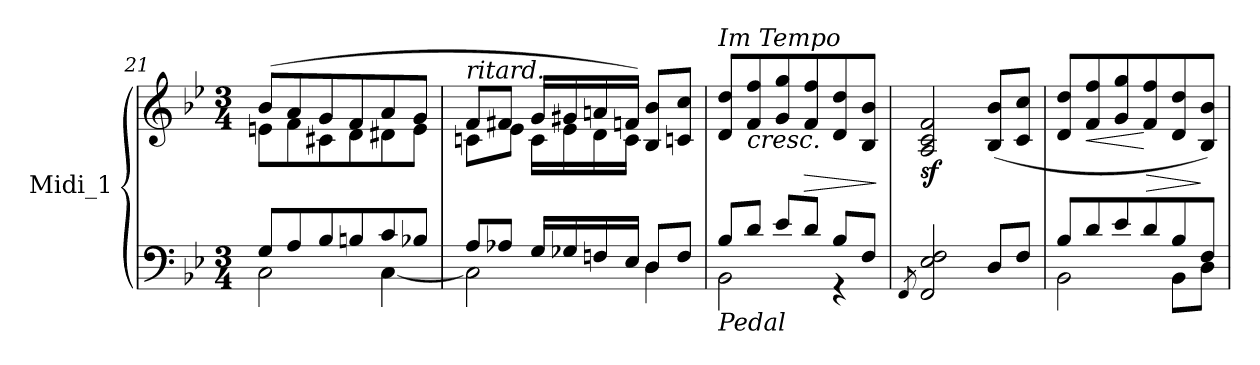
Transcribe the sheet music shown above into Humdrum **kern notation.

**kern	**kern	**dynam
*part1	*part1	*part1
*staff2	*staff1	*staff1/2
*I"Midi_1	*	*
!!LO:PB:g=z
*clefF4	*clefG2	*
*k[b-e-]	*k[b-e-]	*
*B-:	*B-:	*
*M3/4	*M3/4	*
=21	=21	=21
*^	*^	*
8G/L	2C\	(>8b-/L	8en\L	.
8A/	.	8a/	8f\	.
8B-/	.	8g/	8c#X\	.
8Bn/	.	8f/	8d\	.
8c/	[4C\	8a/	8d#X\	.
8B-X/J	.	8g/J	8e\J	.
=22	=22	=22	=22	=22
!	!	!LO:TX:a:i:t=ritard.	!	!
8A/L	2C\]	8f/L	8cni\L	.
8A-X/J	.	8f#X/J	8e-i\J	.
16G/LL	.	16g/LL	16c\LL	.
16G-X/	.	16g#X/	16e-\	.
16Fni/	.	16ani/	16d\	.
16E-i/JJ	.	16fn/JJ)	16c\JJ	.
8D/L	4D\	8B-/ 8b-/L	4ryy	.
8F/J	.	8cni/ 8cc/J	.	.
=23	=23	=23	=23	=23
!	!	!LO:TX:a:i:t=Im Tempo	!	!
!LO:TX:b:i:t=Pedal	!	!	!	!
8B-/L	2BB-\	8d/ 8dd/L	2ryy	.
!	!	!	!	!LO:HP:b
8d/J	.	8f/ 8ff/	.	<
8e-/L	.	8g/ 8gg/	.	.
!	!	!	!	!LO:HP:b
8d/J	.	8f/ 8ff/	.	>
8B-/L	4r	8d/ 8dd/	4ryy	[
8F/J	.	8B-/ 8b-/J	.	.
*v	*v	*	*	*
*	*v	*v	*
.	.	]
=24	=24	=24
8qFF/	.	.
*^	*^	*
!	!	!	!	!LO:DY:b
2FF/ 2E-/ 2F/	2ryy	2A/ 2c/ 2f/	2ryy	sf
8D/L	4ryy	(>8B-/ 8b-/L	4ryy	.
8F/J	.	8c/ 8cc/J	.	.
!!LO:PB:g=z	!!
=25	=25	=25	=25	=25
8B-/L	2BB-\	8d/ 8dd/L	2ryy	.
!	!	!	!	!LO:HP:b
8d/	.	8f/ 8ff/	.	<
8e-/	.	8g/ 8gg/	.	.
!	!	!	!	!LO:HP:n=1:b
8d/	.	8f/ 8ff/	.	[ >
8B-/	8BB-\L	8d/ 8dd/	4ryy	.
8F/J	8D\J	8B-/ 8b-/J)	.	]
*v	*v	*	*	*
*	*v	*v	*
=	=	=
*-	*-	*-
